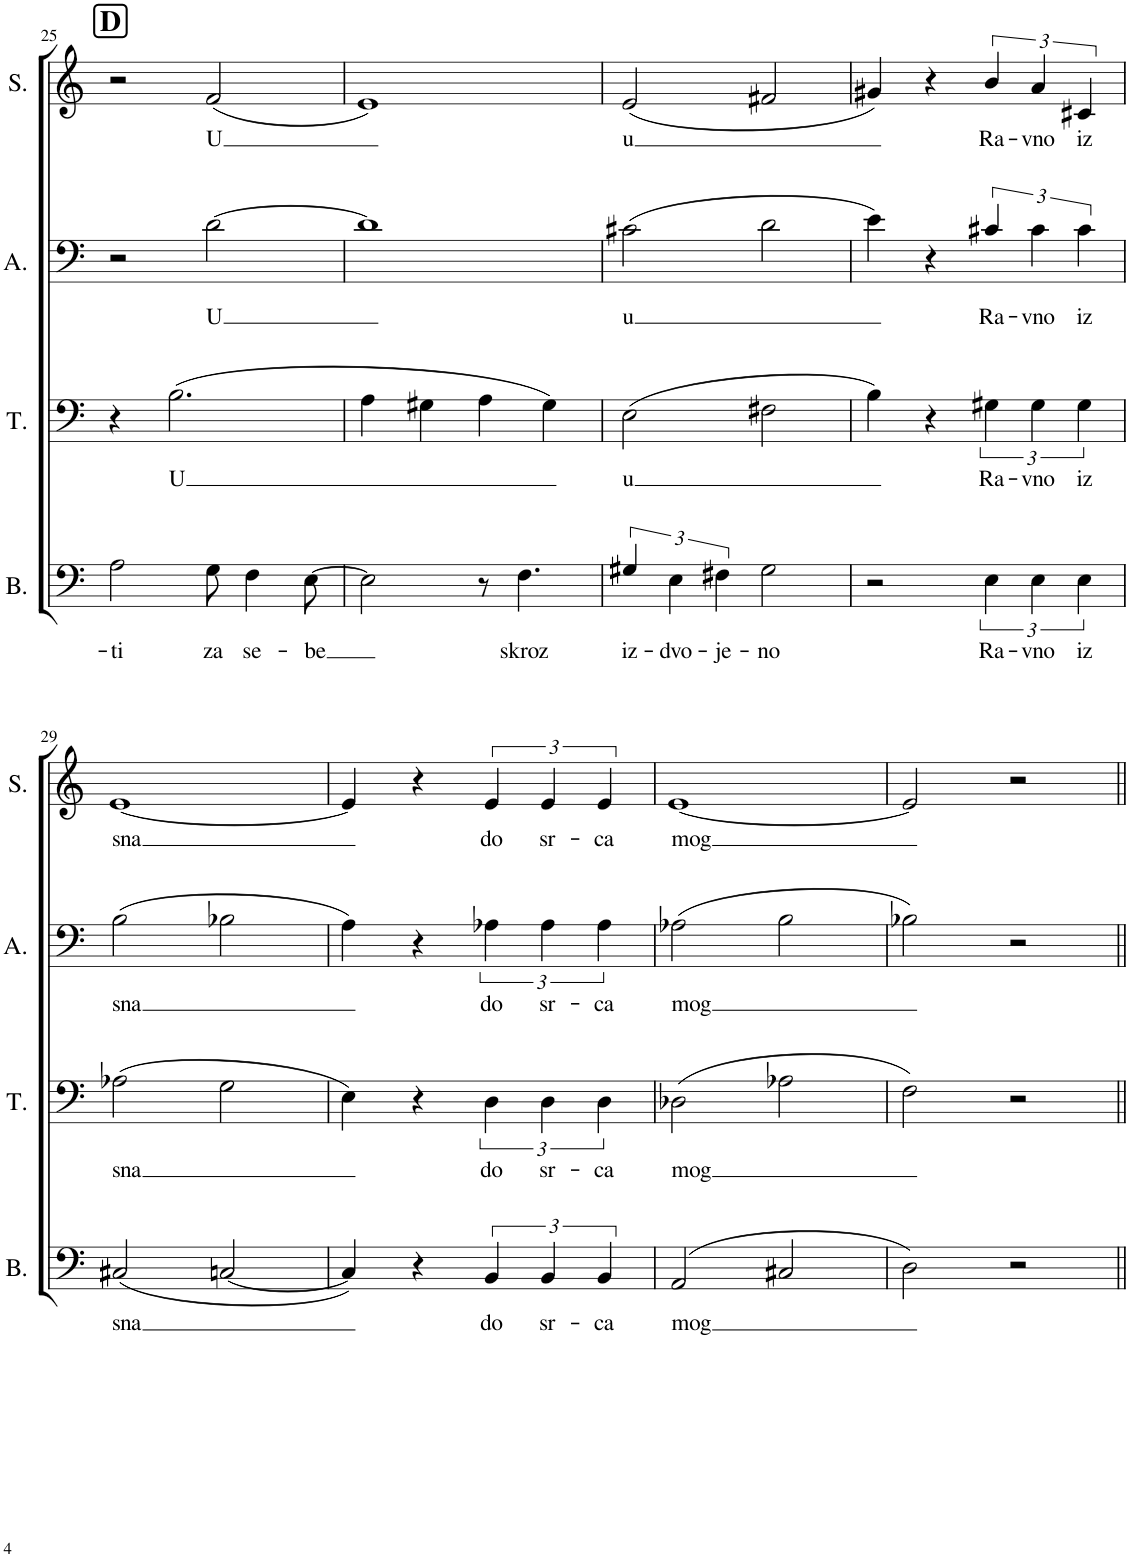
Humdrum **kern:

**kern	**text	**kern	**text	**kern	**text	**kern	**text
*part4	*part4	*part3	*part3	*part2	*part2	*part1	*part1
*staff4	*staff4	*staff3	*staff3	*staff2	*staff2	*staff1	*staff1
*I"Bass	*	*I"Tenor	*	*I"Alto	*	*I"Soprano	*
*I'B.	*	*I'T.	*	*I'A.	*	*I'S.	*
!!LO:PB:g=z
*clefF4	*	*clefF4	*	*clefF4	*	*clefG2	*
*k[]	*	*k[]	*	*k[]	*	*k[]	*
*M4/4	*	*M4/4	*	*M4/4	*	*M4/4	*
*met(c)	*	*met(c)	*	*met(c)	*	*met(c)	*
!!LO:REH:place=s1:a:B:cj:fs=14:t=D
=25	=25	=25	=25	=25	=25	=25	=25
!	!LO:LY:b	!	!	!	!	!	!
2A\	-ti	4r	.	2r	.	2r	.
!	!	!	!LO:LY:b	!	!	!	!
.	.	(2.B\	U	.	.	.	.
!	!LO:LY:b	!	!	!	!LO:LY:b	!	!LO:LY:b
8G\	za	.	.	[2d\	U	(2f/	U
!	!LO:LY:b	!	!	!	!	!	!
4F\	se-	.	.	.	.	.	.
!	!LO:LY:b	!	!	!	!	!	!
[8E\	-be	.	.	.	.	.	.
=26	=26	=26	=26	=26	=26	=26	=26
2E\]	.	4A\	.	1d]	.	1e)	.
.	.	4G#X\	.	.	.	.	.
8r	.	4A\	.	.	.	.	.
!	!LO:LY:b	!	!	!	!	!	!
4.F\	skroz	.	.	.	.	.	.
.	.	4G#\)	.	.	.	.	.
=27	=27	=27	=27	=27	=27	=27	=27
!	!LO:LY:b	!	!LO:LY:b	!	!LO:LY:b	!	!LO:LY:b
6G#X/	iz-	(2E\	u	(2c#X\	u	(2e/	u
!	!LO:LY:b	!	!	!	!	!	!
6E\	-dvo-	.	.	.	.	.	.
!	!LO:LY:b	!	!	!	!	!	!
6F#X\	-je-	.	.	.	.	.	.
!	!LO:LY:b	!	!	!	!	!	!
2G#\	-no	2F#X\	.	2d\	.	2f#X/	.
=28	=28	=28	=28	=28	=28	=28	=28
2r	.	4B\)	.	4e\)	.	4g#X/)	.
.	.	4r	.	4r	.	4r	.
!	!LO:LY:b	!	!LO:LY:b	!	!LO:LY:b	!	!LO:LY:b
6E\	Ra-	6G#X\	Ra-	6c#X/	Ra-	6b/	Ra-
!	!LO:LY:b	!	!LO:LY:b	!	!LO:LY:b	!	!LO:LY:b
6E\	-vno	6G#\	-vno	6c#\	-vno	6a/	-vno
!	!LO:LY:b	!	!LO:LY:b	!	!LO:LY:b	!	!LO:LY:b
6E\	iz	6G#\	iz	6c#\	iz	6c#X/	iz
!!LO:LB:g=z
=29	=29	=29	=29	=29	=29	=29	=29
!	!LO:LY:b	!	!LO:LY:b	!	!LO:LY:b	!	!LO:LY:b
(2C#X/	sna	(2A-X\	sna	(2B\	sna	[1e	sna
[2Cn/	.	2G\	.	2B-X\	.	.	.
=30	=30	=30	=30	=30	=30	=30	=30
4C/])	.	4E\)	.	4A\)	.	4e/]	.
4r	.	4r	.	4r	.	4r	.
!	!LO:LY:b	!	!LO:LY:b	!	!LO:LY:b	!	!LO:LY:b
6BB/	do	6D\	do	6A-X\	do	6e/	do
!	!LO:LY:b	!	!LO:LY:b	!	!LO:LY:b	!	!LO:LY:b
6BB/	sr-	6D\	sr-	6A-\	sr-	6e/	sr-
!	!LO:LY:b	!	!LO:LY:b	!	!LO:LY:b	!	!LO:LY:b
6BB/	-ca	6D\	-ca	6A-\	-ca	6e/	-ca
=31	=31	=31	=31	=31	=31	=31	=31
!	!LO:LY:b	!	!LO:LY:b	!	!LO:LY:b	!	!LO:LY:b
(2AA/	mog	(2D-X\	mog	(2A-X\	mog	[1e	mog
2C#X/	.	2A-X\	.	2B\	.	.	.
=32	=32	=32	=32	=32	=32	=32	=32
2D\)	.	2F\)	.	2B-X\)	.	2e/]	.
2r	.	2r	.	2r	.	2r	.
=||	=||	=||	=||	=||	=||	=||	=||
*-	*-	*-	*-	*-	*-	*-	*-
